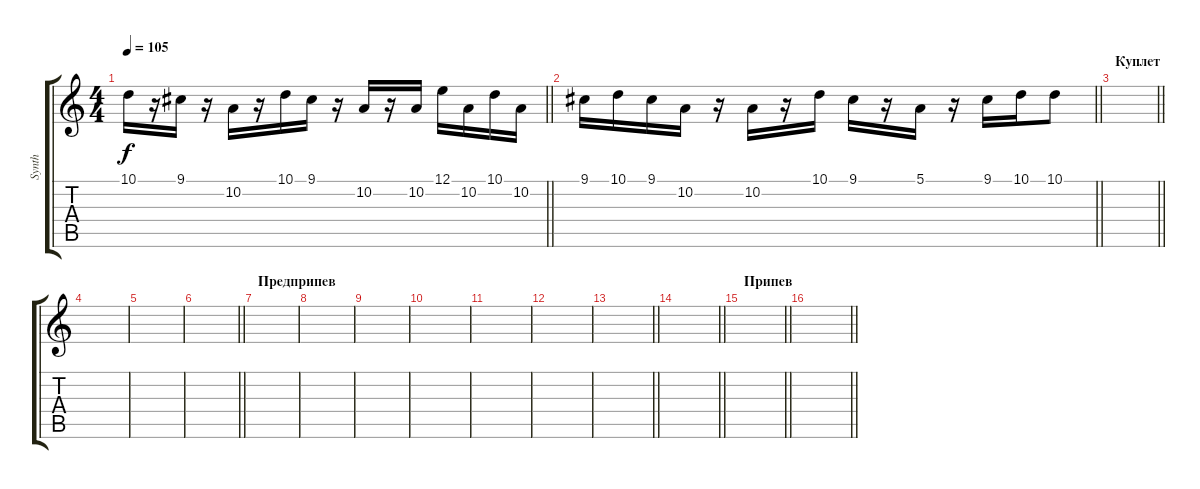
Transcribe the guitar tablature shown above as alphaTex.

\track ("Synth" "Synth") {instrument lead2sawtooth}
\staff {score tabs}
\tuning (E4 B3 G3 D3 A2 E2) {hide}
\ts (4 4)
\tempo 105
\clef g2
\barLineRight lightlight
\ks c
10.1.16{dy f} r.16 9.1.16 r.16 10.2.16 r.16 10.1.16 9.1.16 r.16 10.2.16 r.16 10.2.16 12.1.16 10.2.16 10.1.16 10.2.16 |
\section ("" "")
\barLineRight lightlight
9.1.16 10.1.16 9.1.16 10.2.16 r.16 10.2.16 r.16 10.1.16 9.1.16 r.16 5.1.16 r.16 9.1.16 10.1.16 10.1.8 |
\section ("" "Куплет")
\barLineRight lightlight
|
|
|
\barLineRight lightlight
|
\section ("" "Предприпев")
|
|
|
|
|
|
\barLineRight lightlight
|
\section ("" "")
\barLineRight lightlight
|
\section ("" "Припев")
\barLineRight lightlight
|
\barLineRight lightlight
